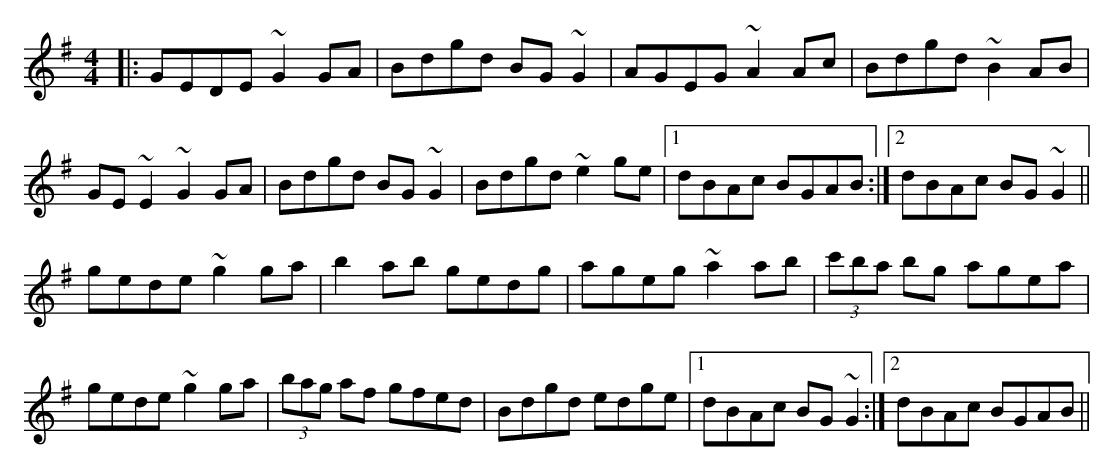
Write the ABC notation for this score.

X:1
M:4/4
K:G
|:GEDE ~G2GA|Bdgd BG~G2|AGEG ~A2Ac|Bdgd ~B2AB|
GE~E2 ~G2GA|Bdgd BG~G2|Bdgd ~e2ge|1 dBAc BGAB:|2 dBAc BG~G2||
gede ~g2ga|b2ab gedg|ageg ~a2ab|(3c'ba bg agea|
gede ~g2ga|(3bag af gfed|Bdgd edge|1 dBAc BG~G2:|2 dBAc BGAB||
